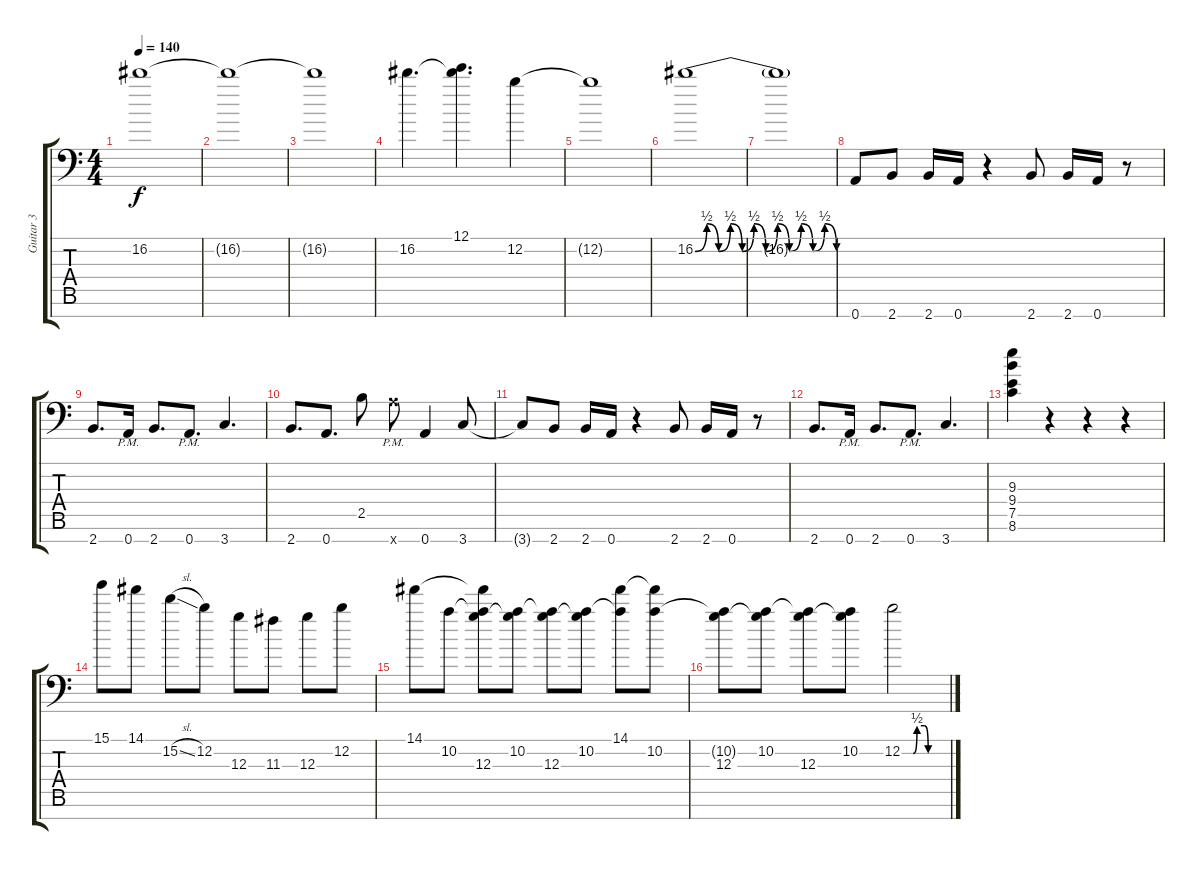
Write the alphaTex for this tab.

\track ("Guitar 3" "Guitar 3") {instrument overdrivenguitar}
\staff {score tabs}
\tuning (E4 B3 G3 D3 A2 E2 A1) {hide}
\ts (4 4)
\tempo 140
\clef f4
\ks c
16.2.1{dy f} |
16.2{t}.1 |
16.2{t}.1 |
16.2.4{d} (12.1 16.2{t}).4{d} 12.2.4 |
12.2{t}.1 |
16.2{be (custom 0 0 5 2 10 0 15 2 20 0 25 2 30 0 35 2 40 0 45 2 50 0 55 2 60 0)}.1{volume 0} |
16.2{t}.1 |
0.7.8{volume 15 instrument distortionguitar} 2.7.8 2.7.16 0.7.16 r.4 2.7.8 2.7.16 0.7.16 r.8 |
2.7.8{d} 0.7{pm}.16 2.7.8{d} 0.7{pm}.8{d} 3.7.4{d} |
2.7.8{d} 0.7.8{d} 2.5.8 12.7{pm x}.8 0.7.4 3.7.8 |
3.7{t}.8 2.7.8 2.7.16 0.7.16 r.4 2.7.8 2.7.16 0.7.16 r.8 |
2.7.8{d} 0.7{pm}.16 2.7.8{d} 0.7{pm}.8{d} 3.7.4{d} |
(9.3 9.4 7.5 8.6).4 r.4 r.4 r.4 |
15.1.8 14.1.8 15.2{sl}.8 12.2.8 12.3.8 11.3.8 12.3.8 12.2.8 |
14.1.8 10.2.8 (14.1{t} 10.2{t} 12.3).8 (10.2 12.3{t}).8 (10.2{t} 12.3).8 (10.2 12.3{t}).8 (14.1 10.2{t}).8 (14.1{t} 10.2).8 |
(10.2{t} 12.3).8 (10.2 12.3{t}).8 (10.2{t} 12.3).8 (10.2 12.3{t}).8 12.2{be (custom 0 0 15 0 20 2 30 2 35 0 60 0)}.2
